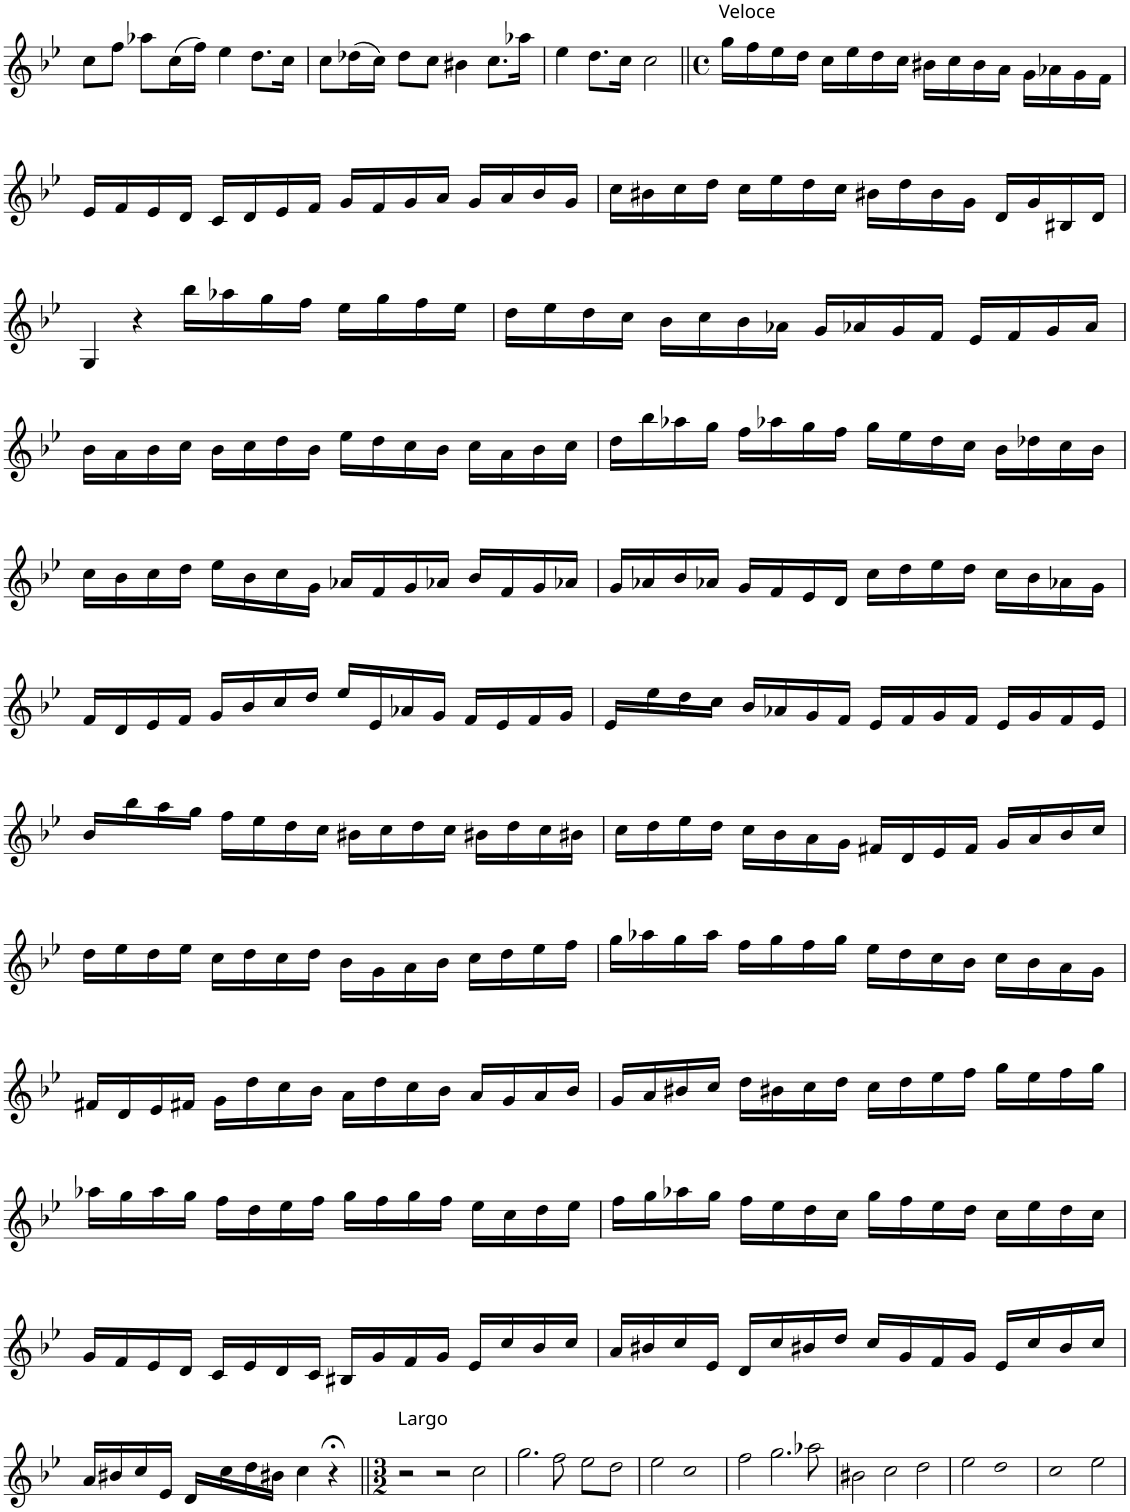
**kern
*part1
*staff1
*I"Violon
*I'Vln
!!LO:PB:g=z
*clefG2
*k[b-e-]
*M4/4
*met(c)
=43
8cc\L
8ff\J
8aa-X\L
(16cc\L
16ff\JJ)
4ee-\
8.dd\L
16cc\Jk
=44
8cc\L
(16dd-X\L
16cc\JJ)
8dd-\L
8cc\J
4b#X\
8.cc\L
16aa-X\Jk
=45
4ee-\
8.dd\L
16cc\Jk
2cc\
=46||
*M4/4
*met(c)
!LO:TX:a:t=Veloce
16gg\LL
16ff\
16ee-\
16dd\JJ
16cc\LL
16ee-\
16dd\
16cc\JJ
16b#X\LL
16cc\
16b#\
16a\JJ
16g\LL
16a-X\
16g\
16f\JJ
!!LO:LB:g=z
=47
16e-/LL
16f/
16e-/
16d/JJ
16c/LL
16d/
16e-/
16f/JJ
16g/LL
16f/
16g/
16a/JJ
16g/LL
16a/
16b-/
16g/JJ
=48
16cc\LL
16b#X\
16cc\
16dd\JJ
16cc\LL
16ee-\
16dd\
16cc\JJ
16b#X\LL
16dd\
16b#\
16g\JJ
16d/LL
16g/
16B#X/
16d/JJ
!!LO:LB:g=z
=49
4G/
4r
16bb-\LL
16aa-X\
16gg\
16ff\JJ
16ee-\LL
16gg\
16ff\
16ee-\JJ
=50
16dd\LL
16ee-\
16dd\
16cc\JJ
16b-\LL
16cc\
16b-\
16a-X\JJ
16g/LL
16a-X/
16g/
16f/JJ
16e-/LL
16f/
16g/
16a-/JJ
!!LO:LB:g=z
=51
16b-\LL
16a\
16b-\
16cc\JJ
16b-\LL
16cc\
16dd\
16b-\JJ
16ee-\LL
16dd\
16cc\
16b-\JJ
16cc\LL
16a\
16b-\
16cc\JJ
=52
16dd\LL
16bb-\
16aa-X\
16gg\JJ
16ff\LL
16aa-X\
16gg\
16ff\JJ
16gg\LL
16ee-\
16dd\
16cc\JJ
16b-\LL
16dd-X\
16cc\
16b-\JJ
!!LO:LB:g=z
=53
16cc\LL
16b-\
16cc\
16dd\JJ
16ee-\LL
16b-\
16cc\
16g\JJ
16a-X/LL
16f/
16g/
16a-X/JJ
16b-/LL
16f/
16g/
16a-X/JJ
=54
16g/LL
16a-X/
16b-/
16a-X/JJ
16g/LL
16f/
16e-/
16d/JJ
16cc\LL
16dd\
16ee-\
16dd\JJ
16cc\LL
16b-\
16a-X\
16g\JJ
!!LO:LB:g=z
=55
16f/LL
16d/
16e-/
16f/JJ
16g/LL
16b-/
16cc/
16dd/JJ
16ee-/LL
16e-/
16a-X/
16g/JJ
16f/LL
16e-/
16f/
16g/JJ
=56
16e-/LL
16ee-\
16dd\
16cc\JJ
16b-/LL
16a-X/
16g/
16f/JJ
16e-/LL
16f/
16g/
16f/JJ
16e-/LL
16g/
16f/
16e-/JJ
!!LO:LB:g=z
=57
16b-/LL
16bb-\
16aa\
16gg\JJ
16ff\LL
16ee-\
16dd\
16cc\JJ
16b#X\LL
16cc\
16dd\
16cc\JJ
16b#X\LL
16dd\
16cc\
16b#X\JJ
=58
16cc\LL
16dd\
16ee-\
16dd\JJ
16cc\LL
16b-\
16a\
16g\JJ
16f#X/LL
16d/
16e-/
16f#/JJ
16g/LL
16a/
16b-/
16cc/JJ
!!LO:LB:g=z
=59
16dd\LL
16ee-\
16dd\
16ee-\JJ
16cc\LL
16dd\
16cc\
16dd\JJ
16b-\LL
16g\
16a\
16b-\JJ
16cc\LL
16dd\
16ee-\
16ff\JJ
=60
16gg\LL
16aa-X\
16gg\
16aa-\JJ
16ff\LL
16gg\
16ff\
16gg\JJ
16ee-\LL
16dd\
16cc\
16b-\JJ
16cc\LL
16b-\
16a\
16g\JJ
!!LO:LB:g=z
=61
16f#X/LL
16d/
16e-/
16f#X/JJ
16g\LL
16dd\
16cc\
16b-\JJ
16a\LL
16dd\
16cc\
16b-\JJ
16a/LL
16g/
16a/
16b-/JJ
=62
16g/LL
16a/
16b#X/
16cc/JJ
16dd\LL
16b#X\
16cc\
16dd\JJ
16cc\LL
16dd\
16ee-\
16ff\JJ
16gg\LL
16ee-\
16ff\
16gg\JJ
!!LO:LB:g=z
=63
16aa-X\LL
16gg\
16aa-\
16gg\JJ
16ff\LL
16dd\
16ee-\
16ff\JJ
16gg\LL
16ff\
16gg\
16ff\JJ
16ee-\LL
16cc\
16dd\
16ee-\JJ
=64
16ff\LL
16gg\
16aa-X\
16gg\JJ
16ff\LL
16ee-\
16dd\
16cc\JJ
16gg\LL
16ff\
16ee-\
16dd\JJ
16cc\LL
16ee-\
16dd\
16cc\JJ
!!LO:LB:g=z
=65
16g/LL
16f/
16e-/
16d/JJ
16c/LL
16e-/
16d/
16c/JJ
16B#X/LL
16g/
16f/
16g/JJ
16e-/LL
16cc/
16b-/
16cc/JJ
=66
16a/LL
16b#X/
16cc/
16e-/JJ
16d/LL
16cc/
16b#X/
16dd/JJ
16cc/LL
16g/
16f/
16g/JJ
16e-/LL
16cc/
16b#/
16cc/JJ
!!LO:LB:g=z
=67
16a/LL
16b#X/
16cc/
16e-/JJ
16d/LL
16cc\
16dd\
16b#X\JJ
4cc\
4r;<
=68||
*M3/2
!LO:TX:a:t=Largo
2r
2r
!LO:N:head=open
4cc\
=69
!LO:N:head=open
4.gg\
!LO:N:head=open
8ff\
!LO:N:head=open
8ee-\L
!LO:N:head=open
8dd\J
=70
!LO:N:head=open
4ee-\
!LO:N:head=open
1cc
=71
!LO:N:head=open
4ff\
!LO:N:head=open
4.gg\
!LO:N:head=open
8aa-X\
=72
!LO:N:head=open
4b#X\
!LO:N:head=open
4cc\
!LO:N:head=open
4dd\
=73
!LO:N:head=open
4ee-\
!LO:N:head=open
1dd
=74
!LO:N:head=open
1cc
!LO:N:head=open
4ee-\
=
*-
